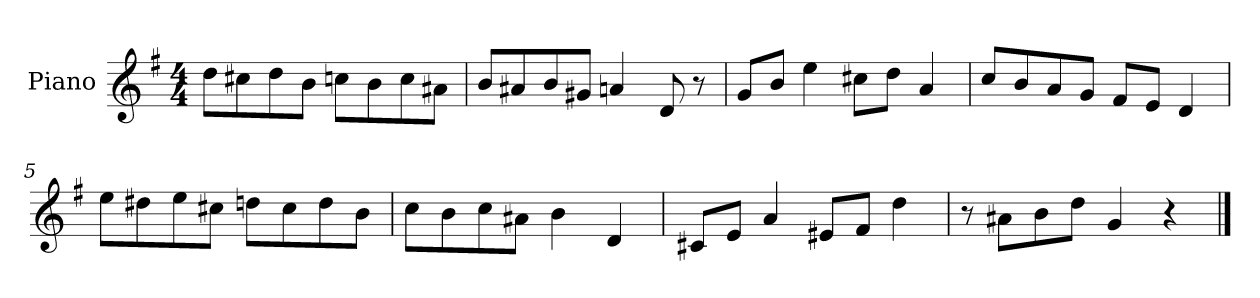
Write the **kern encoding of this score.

**kern
*part1
*staff1
*I"Piano
*I'Pno
*clefG2
*k[f#]
*M4/4
=1
8dd\L
8cc#X\
8dd\
8b\J
8ccn\L
8b\
8cc\
8a#X\J
=2
8b/L
8a#X/
8b/
8g#X/J
4an/
8d/
8r
=3
8g/L
8b/J
4ee\
8cc#X\L
8dd\J
4a/
=4
8cc/L
8b/
8a/
8g/J
8f#/L
8e/J
4d/
=5
8ee\L
8dd#X\
8ee\
8cc#X\J
8ddn\L
8cc#\
8dd\
8b\J
=6
8cc\L
8b\
8cc\
8a#X\J
4b\
4d/
=7
8c#X/L
8e/J
4a/
8e#X/L
8f#/J
4dd\
=8
8r
8a#X\L
8b\
8dd\J
4g/
4r
==
*-
